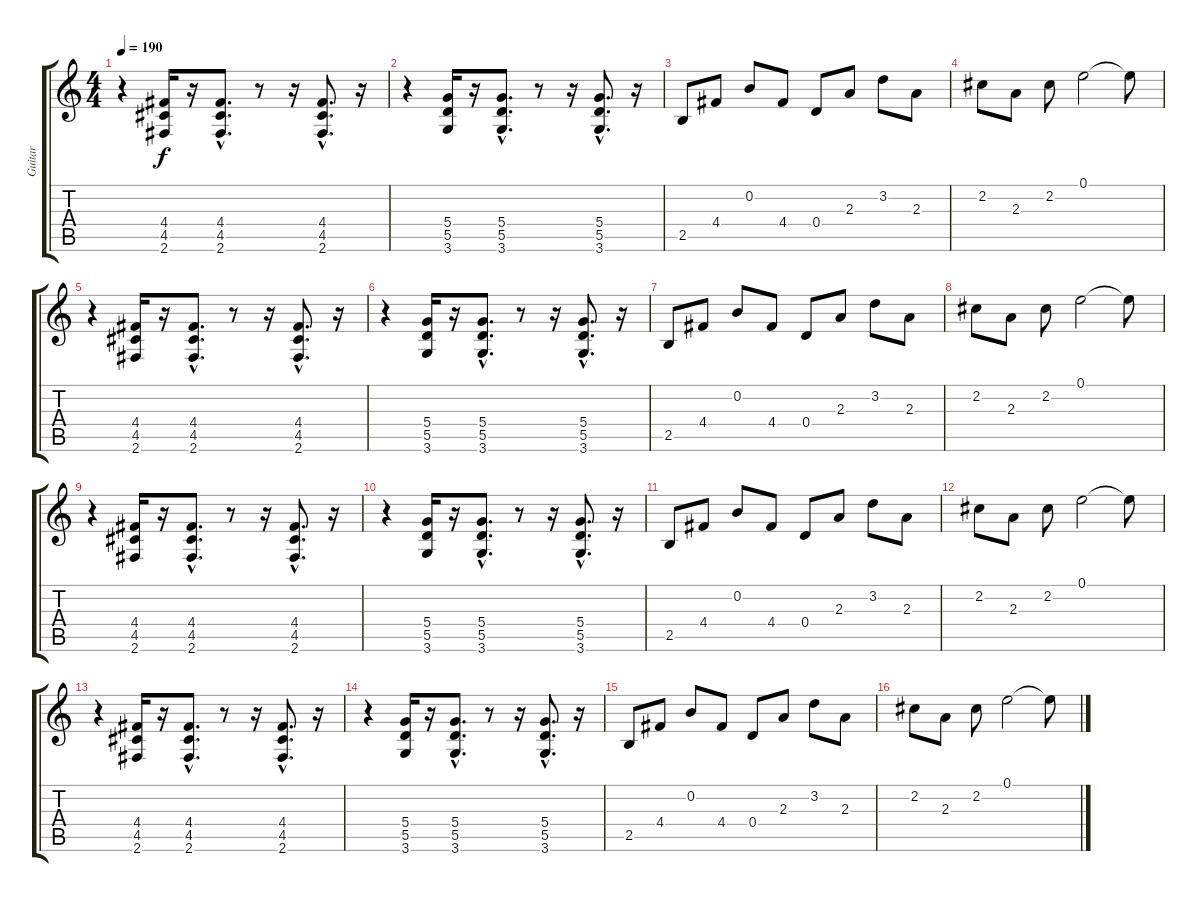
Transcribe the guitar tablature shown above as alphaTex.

\track ("Guitar" "Guitar") {instrument electricguitarclean}
\staff {score tabs}
\tuning (E4 B3 G3 D3 A2 E2) {hide}
\ts (4 4)
\tempo 190
\clef g2
\ks c
r.4{dy f} (4.4 4.5 2.6).16 r.16 (4.4{hac} 4.5{hac} 2.6{hac}).8{d} r.8 r.16 (4.4{hac} 4.5{hac} 2.6{hac}).8{d} r.16 |
r.4 (5.4 5.5 3.6).16 r.16 (5.4{hac} 5.5{hac} 3.6{hac}).8{d} r.8 r.16 (5.4{hac} 5.5{hac} 3.6{hac}).8{d} r.16 |
2.5.8 4.4.8 0.2.8 4.4.8 0.4.8 2.3.8 3.2.8 2.3.8 |
2.2.8 2.3.8 2.2.8 0.1.2 0.1{t}.8 |
r.4 (4.4 4.5 2.6).16 r.16 (4.4{hac} 4.5{hac} 2.6{hac}).8{d} r.8 r.16 (4.4{hac} 4.5{hac} 2.6{hac}).8{d} r.16 |
r.4 (5.4 5.5 3.6).16 r.16 (5.4{hac} 5.5{hac} 3.6{hac}).8{d} r.8 r.16 (5.4{hac} 5.5{hac} 3.6{hac}).8{d} r.16 |
2.5.8 4.4.8 0.2.8 4.4.8 0.4.8 2.3.8 3.2.8 2.3.8 |
2.2.8 2.3.8 2.2.8 0.1.2 0.1{t}.8 |
r.4 (4.4 4.5 2.6).16 r.16 (4.4{hac} 4.5{hac} 2.6{hac}).8{d} r.8 r.16 (4.4{hac} 4.5{hac} 2.6{hac}).8{d} r.16 |
r.4 (5.4 5.5 3.6).16 r.16 (5.4{hac} 5.5{hac} 3.6{hac}).8{d} r.8 r.16 (5.4{hac} 5.5{hac} 3.6{hac}).8{d} r.16 |
2.5.8 4.4.8 0.2.8 4.4.8 0.4.8 2.3.8 3.2.8 2.3.8 |
2.2.8 2.3.8 2.2.8 0.1.2 0.1{t}.8 |
r.4 (4.4 4.5 2.6).16 r.16 (4.4{hac} 4.5{hac} 2.6{hac}).8{d} r.8 r.16 (4.4{hac} 4.5{hac} 2.6{hac}).8{d} r.16 |
r.4 (5.4 5.5 3.6).16 r.16 (5.4{hac} 5.5{hac} 3.6{hac}).8{d} r.8 r.16 (5.4{hac} 5.5{hac} 3.6{hac}).8{d} r.16 |
2.5.8 4.4.8 0.2.8 4.4.8 0.4.8 2.3.8 3.2.8 2.3.8 |
2.2.8 2.3.8 2.2.8 0.1.2 0.1{t}.8
